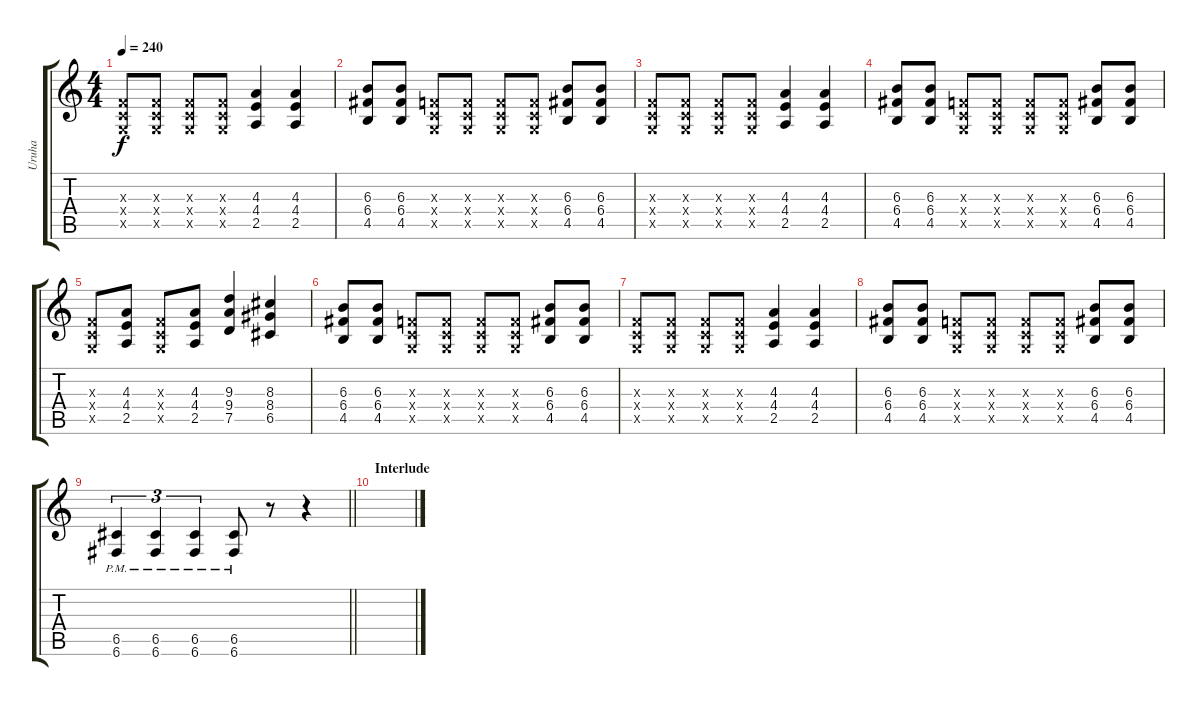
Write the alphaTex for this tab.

\track ("Uruha" "Uruha") {instrument distortionguitar}
\staff {score tabs}
\tuning (D4 A3 F3 C3 G2 C2) {hide}
\ts (4 4)
\tempo 240
\clef g2
\ks c
(0.3{x} 0.4{x} 0.5{x}).8{dy f} (0.3{x} 0.4{x} 0.5{x}).8 (0.3{x} 0.4{x} 0.5{x}).8 (0.3{x} 0.4{x} 0.5{x}).8 (4.3 4.4 2.5).4 (4.3 4.4 2.5).4 |
(6.3 6.4 4.5).8 (6.3 6.4 4.5).8 (0.3{x} 0.4{x} 0.5{x}).8 (0.3{x} 0.4{x} 0.5{x}).8 (0.3{x} 0.4{x} 0.5{x}).8 (0.3{x} 0.4{x} 0.5{x}).8 (6.3 6.4 4.5).8 (6.3 6.4 4.5).8 |
(0.3{x} 0.4{x} 0.5{x}).8 (0.3{x} 0.4{x} 0.5{x}).8 (0.3{x} 0.4{x} 0.5{x}).8 (0.3{x} 0.4{x} 0.5{x}).8 (4.3 4.4 2.5).4 (4.3 4.4 2.5).4 |
(6.3 6.4 4.5).8 (6.3 6.4 4.5).8 (0.3{x} 0.4{x} 0.5{x}).8 (0.3{x} 0.4{x} 0.5{x}).8 (0.3{x} 0.4{x} 0.5{x}).8 (0.3{x} 0.4{x} 0.5{x}).8 (6.3 6.4 4.5).8 (6.3 6.4 4.5).8 |
(0.3{x} 0.4{x} 0.5{x}).8 (4.3 4.4 2.5).8 (0.3{x} 0.4{x} 0.5{x}).8 (4.3 4.4 2.5).8 (9.3 9.4 7.5).4 (8.3 8.4 6.5).4 |
(6.3 6.4 4.5).8 (6.3 6.4 4.5).8 (0.3{x} 0.4{x} 0.5{x}).8 (0.3{x} 0.4{x} 0.5{x}).8 (0.3{x} 0.4{x} 0.5{x}).8 (0.3{x} 0.4{x} 0.5{x}).8 (6.3 6.4 4.5).8 (6.3 6.4 4.5).8 |
(0.3{x} 0.4{x} 0.5{x}).8 (0.3{x} 0.4{x} 0.5{x}).8 (0.3{x} 0.4{x} 0.5{x}).8 (0.3{x} 0.4{x} 0.5{x}).8 (4.3 4.4 2.5).4 (4.3 4.4 2.5).4 |
(6.3 6.4 4.5).8 (6.3 6.4 4.5).8 (0.3{x} 0.4{x} 0.5{x}).8 (0.3{x} 0.4{x} 0.5{x}).8 (0.3{x} 0.4{x} 0.5{x}).8 (0.3{x} 0.4{x} 0.5{x}).8 (6.3 6.4 4.5).8 (6.3 6.4 4.5).8 |
\barLineRight lightlight
(6.5{pm} 6.6{pm}).4{tu (3 2)} (6.5{pm} 6.6{pm}).4{tu (3 2)} (6.5{pm} 6.6{pm}).4{tu (3 2)} (6.5{pm} 6.6{pm}).8 r.8 r.4 |
\section ("" "Interlude")
